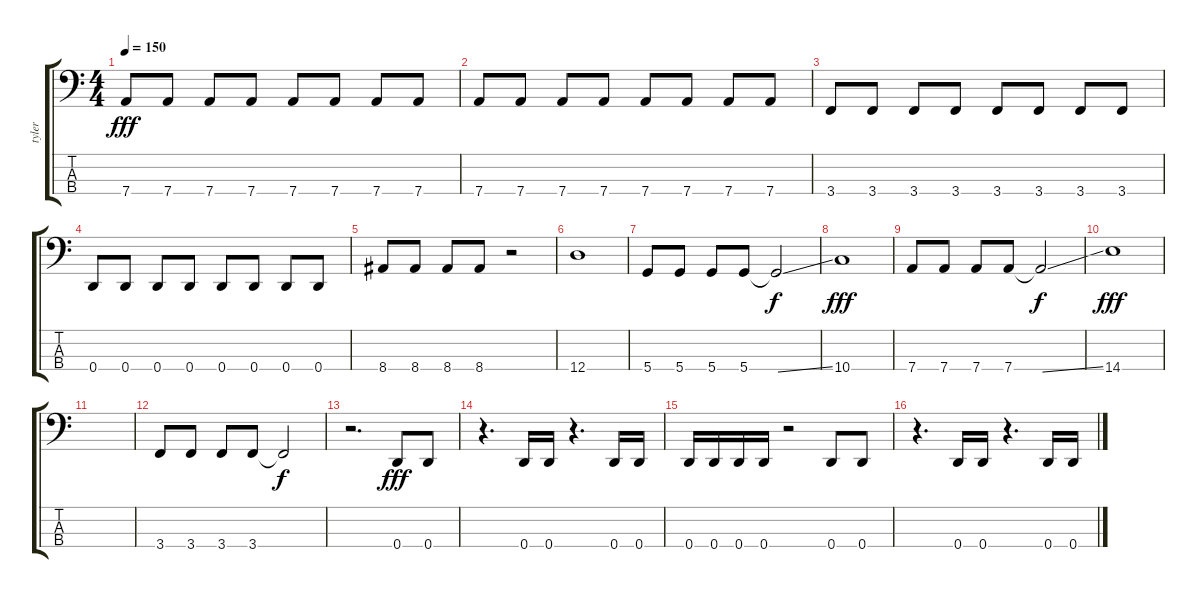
\track ("tyler" "tyler") {instrument electricbassfinger}
\staff {score tabs}
\tuning (G2 D2 A1 D1) {hide}
\ts (4 4)
\tempo 150
\clef f4
\ks c
7.4.8{dy fff} 7.4.8 7.4.8 7.4.8 7.4.8 7.4.8 7.4.8 7.4.8 |
7.4.8 7.4.8 7.4.8 7.4.8 7.4.8 7.4.8 7.4.8 7.4.8 |
3.4.8 3.4.8 3.4.8 3.4.8 3.4.8 3.4.8 3.4.8 3.4.8 |
0.4.8 0.4.8 0.4.8 0.4.8 0.4.8 0.4.8 0.4.8 0.4.8 |
8.4.8 8.4.8 8.4.8 8.4.8 r.2 |
12.4.1 |
5.4.8 5.4.8 5.4.8 5.4.8 5.4{ss t}.2{dy f} |
10.4.1{dy fff} |
7.4.8 7.4.8 7.4.8 7.4.8 7.4{ss t}.2{dy f} |
14.4.1{dy fff} |
|
3.4.8 3.4.8 3.4.8 3.4.8 3.4{t}.2{dy f} |
r.2{d} 0.4.8{dy fff} 0.4.8 |
r.4{d} 0.4.16 0.4.16 r.4{d} 0.4.16 0.4.16 |
0.4.16 0.4.16 0.4.16 0.4.16 r.2 0.4.8 0.4.8 |
r.4{d} 0.4.16 0.4.16 r.4{d} 0.4.16 0.4.16
